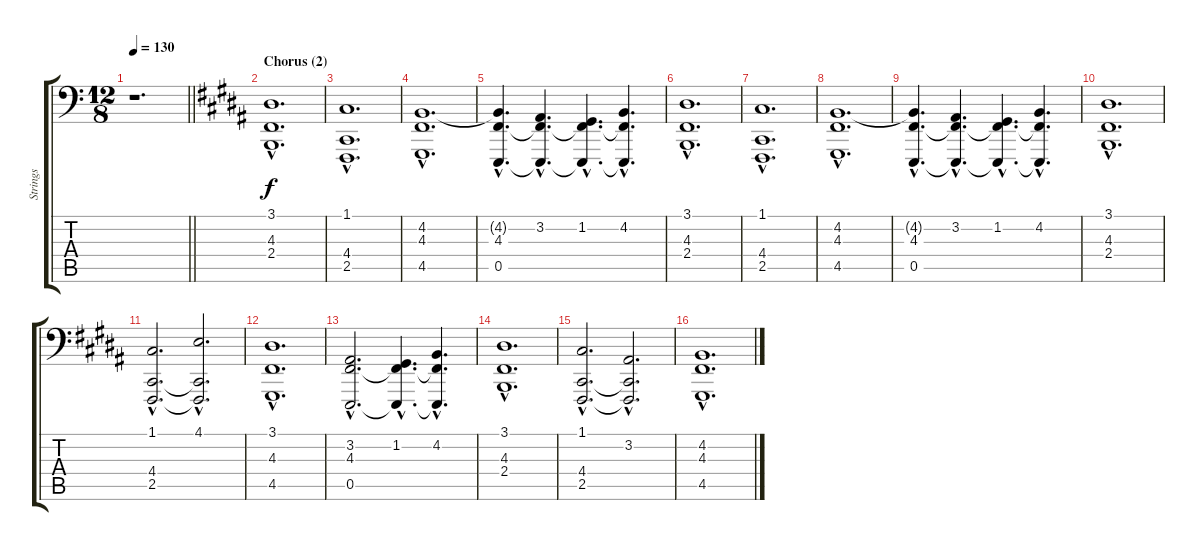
\track ("Strings" "Strings") {instrument stringensemble1}
\staff {score tabs}
\tuning (C3 G2 D2 A1 E1 B0) {hide}
\ts (12 8)
\tempo 130
\clef f4
\barLineRight lightlight
\ks c
r.1{d dy f} |
\section ("" "Chorus (2)")
\ks b
(3.1{hac} 4.3{hac} 2.4{hac}).1{d} |
(1.1{hac} 4.4{hac} 2.5{hac}).1{d} |
(4.2{hac} 4.3{hac} 4.5{hac}).1{d} |
(4.2{hac t} 4.3{hac} 0.5{hac}).4{d} (3.2{hac} 4.3{hac t} 0.5{hac t}).4{d} (1.2{hac} 4.3{hac t} 0.5{hac t}).4{d} (4.2{hac} 4.3{hac t} 0.5{hac t}).4{d} |
(3.1{hac} 4.3{hac} 2.4{hac}).1{d} |
(1.1{hac} 4.4{hac} 2.5{hac}).1{d} |
(4.2{hac} 4.3{hac} 4.5{hac}).1{d} |
(4.2{hac t} 4.3{hac} 0.5{hac}).4{d} (3.2{hac} 4.3{hac t} 0.5{hac t}).4{d} (1.2{hac} 4.3{hac t} 0.5{hac t}).4{d} (4.2{hac} 4.3{hac t} 0.5{hac t}).4{d} |
(3.1{hac} 4.3{hac} 2.4{hac}).1{d} |
(1.1{hac} 4.4{hac} 2.5{hac}).2{d} (4.1{hac} 4.4{hac t} 2.5{hac t}).2{d} |
(3.1{hac} 4.3{hac} 4.5{hac}).1{d} |
(3.2{hac} 4.3{hac} 0.5{hac}).2{d} (1.2{hac} 4.3{hac t} 0.5{hac t}).4{d} (4.2{hac} 4.3{hac t} 0.5{hac t}).4{d} |
(3.1{hac} 4.3{hac} 2.4{hac}).1{d} |
(1.1{hac} 4.4{hac} 2.5{hac}).2{d} (3.2{hac} 4.4{hac t} 2.5{hac t}).2{d} |
(4.2{hac} 4.3{hac} 4.5{hac}).1{d}
